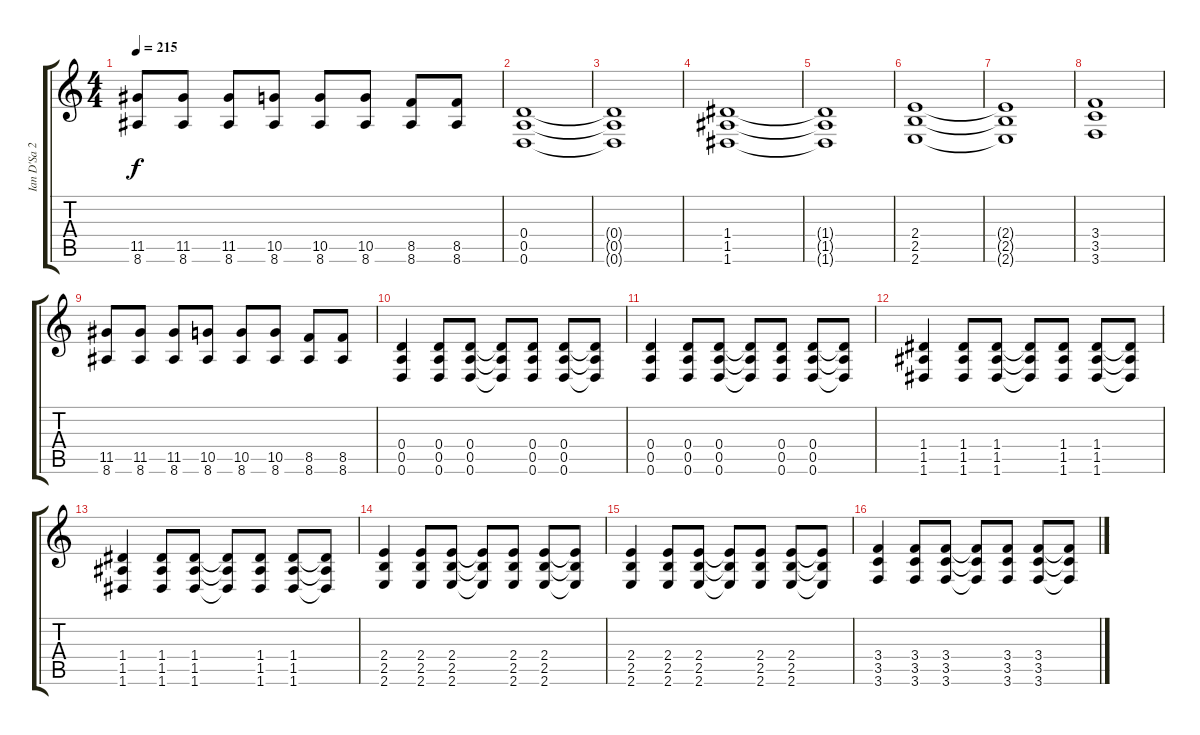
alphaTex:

\track ("Ian D'Sa 2" "Ian D'Sa 2") {instrument overdrivenguitar}
\staff {score tabs}
\tuning (E4 B3 G3 D3 A2 D2) {hide}
\ts (4 4)
\tempo 215
\clef g2
\ks c
(11.5 8.6).8{dy f} (11.5 8.6).8 (11.5 8.6).8 (10.5 8.6).8 (10.5 8.6).8 (10.5 8.6).8 (8.5 8.6).8 (8.5 8.6).8 |
(0.4 0.5 0.6).1 |
(0.4{t} 0.5{t} 0.6{t}).1 |
(1.4 1.5 1.6).1 |
(1.4{t} 1.5{t} 1.6{t}).1 |
(2.4 2.5 2.6).1 |
(2.4{t} 2.5{t} 2.6{t}).1 |
(3.4 3.5 3.6).1 |
(11.5 8.6).8 (11.5 8.6).8 (11.5 8.6).8 (10.5 8.6).8 (10.5 8.6).8 (10.5 8.6).8 (8.5 8.6).8 (8.5 8.6).8 |
(0.4 0.5 0.6).4 (0.4 0.5 0.6).8 (0.4 0.5 0.6).8 (0.4{t} 0.5{t} 0.6{t}).8 (0.4 0.5 0.6).8 (0.4 0.5 0.6).8 (0.4{t} 0.5{t} 0.6{t}).8 |
(0.4 0.5 0.6).4 (0.4 0.5 0.6).8 (0.4 0.5 0.6).8 (0.4{t} 0.5{t} 0.6{t}).8 (0.4 0.5 0.6).8 (0.4 0.5 0.6).8 (0.4{t} 0.5{t} 0.6{t}).8 |
(1.4 1.5 1.6).4 (1.4 1.5 1.6).8 (1.4 1.5 1.6).8 (1.4{t} 1.5{t} 1.6{t}).8 (1.4 1.5 1.6).8 (1.4 1.5 1.6).8 (1.4{t} 1.5{t} 1.6{t}).8 |
(1.4 1.5 1.6).4 (1.4 1.5 1.6).8 (1.4 1.5 1.6).8 (1.4{t} 1.5{t} 1.6{t}).8 (1.4 1.5 1.6).8 (1.4 1.5 1.6).8 (1.4{t} 1.5{t} 1.6{t}).8 |
(2.4 2.5 2.6).4 (2.4 2.5 2.6).8 (2.4 2.5 2.6).8 (2.4{t} 2.5{t} 2.6{t}).8 (2.4 2.5 2.6).8 (2.4 2.5 2.6).8 (2.4{t} 2.5{t} 2.6{t}).8 |
(2.4 2.5 2.6).4 (2.4 2.5 2.6).8 (2.4 2.5 2.6).8 (2.4{t} 2.5{t} 2.6{t}).8 (2.4 2.5 2.6).8 (2.4 2.5 2.6).8 (2.4{t} 2.5{t} 2.6{t}).8 |
(3.4 3.5 3.6).4 (3.4 3.5 3.6).8 (3.4 3.5 3.6).8 (3.4{t} 3.5{t} 3.6{t}).8 (3.4 3.5 3.6).8 (3.4 3.5 3.6).8 (3.4{t} 3.5{t} 3.6{t}).8
